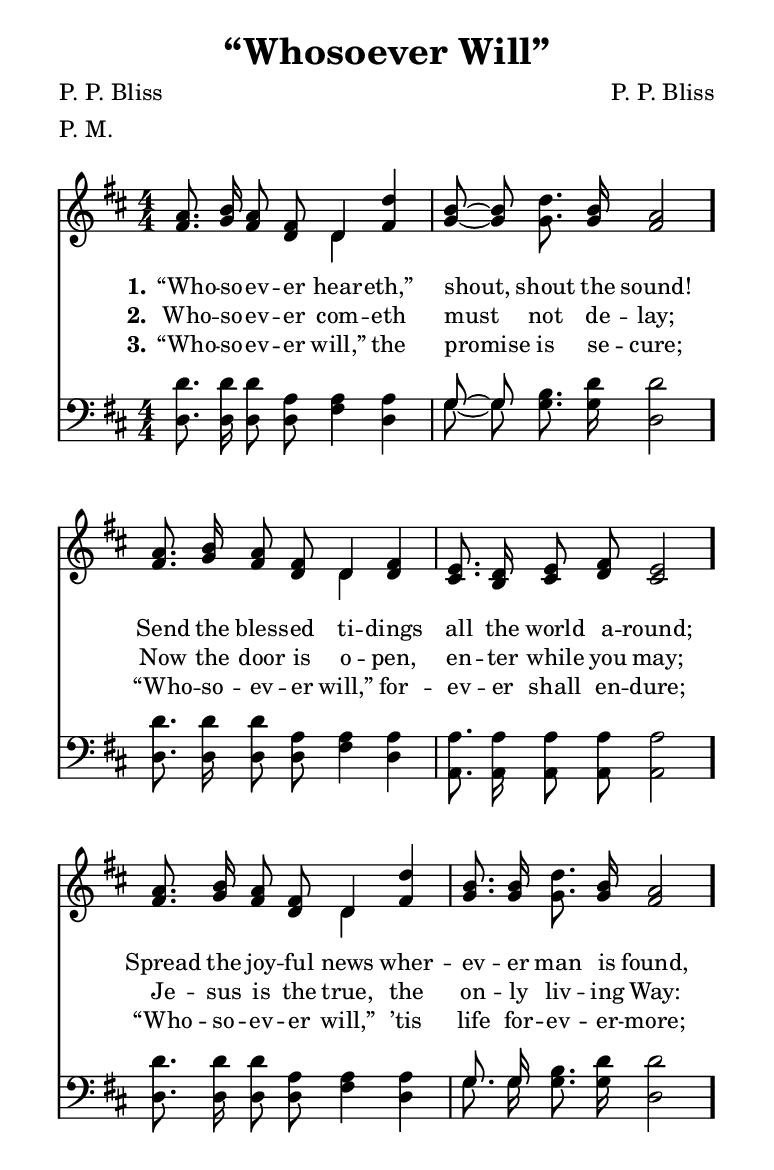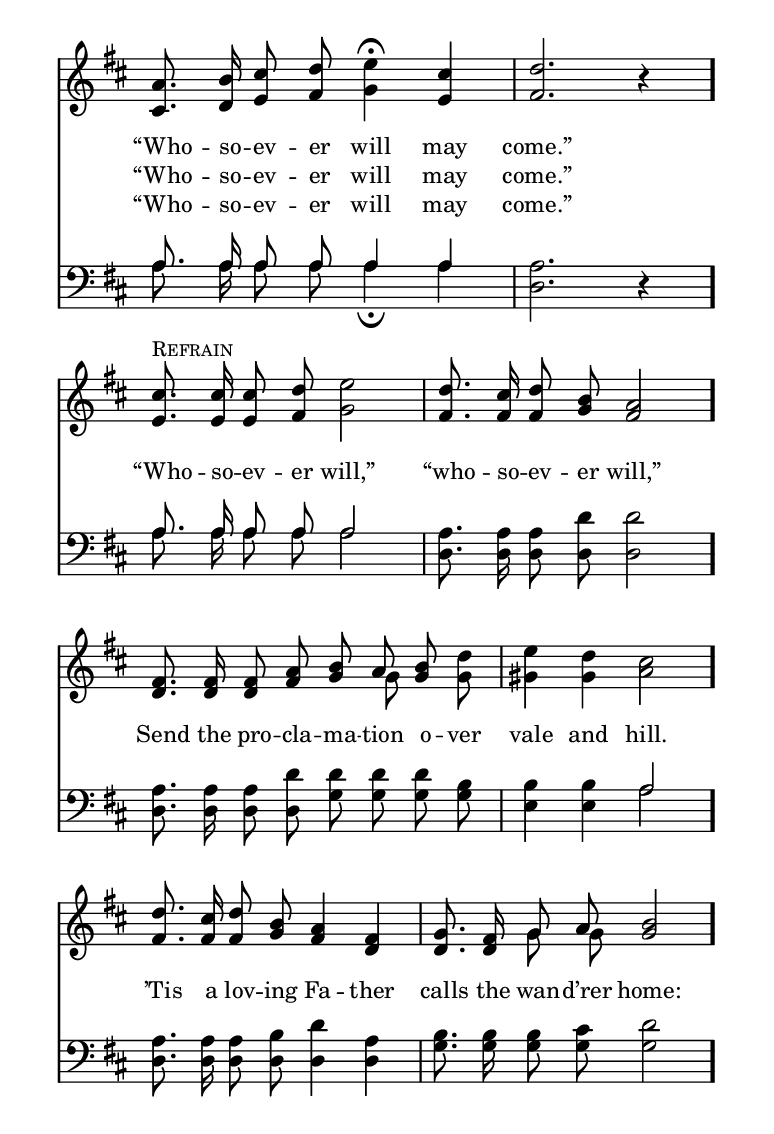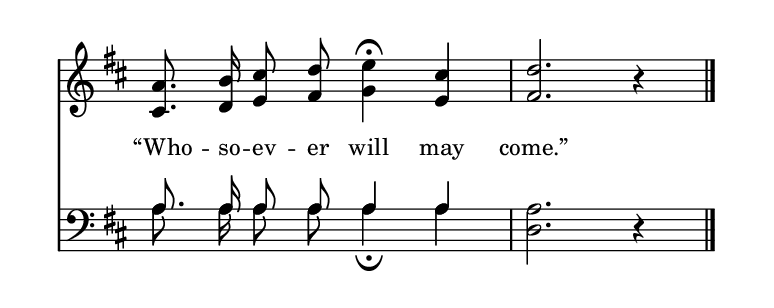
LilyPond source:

\include "common/global.ily"
\paper {
  \include "common/paper.ily"
  ragged-last-bottom = ##t
  system-count = #(cond (is-eogsized 6) (#t #f))
  systems-per-page = #(cond (is-eogsized 5) (#t #f))
}

\header{
  %gospel
  hymnnumber = "138"
  title = "“Whosoever Will”"
  tunename = ""
  meter = "P. M."
  poet = "P. P. Bliss"
  composer = "P. P. Bliss"
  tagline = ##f
}

% for fermata in MIDI
ta = { \tempo 4=80 }
tb = { \tempo 4=40 }

patternAA = { c8. c16 c8 c8 c4 c4 | c8 ~ c8  c8. c16 c2 }
patternAB = { c8. c16 c8 c8 c4 c4 | c8.  c16 c8  c8  c2 }
patternAC = { c8. c16 c8 c8 c4 c4 | c8.  c16 c8. c16 c2 }

patternBA = { c8. c16 c8 c8 \tb c4 \ta c4 | c2. c4 }

patternCA = { c8. c16 c8 c8 c2 }

patternDA = { c8. c16 c8 c8 c8 c8 c8 c8 | c4 c4 c2 }

global = {
  \include "common/overrides.ily"
  \override Staff.TimeSignature.style = #'numbered
  \time 4/4
  \override Score.MetronomeMark.transparent = ##t % hide all fermata changes too
  \ta
  \key d \major
  \autoBeamOff
}

notesSoprano = {
\global
\relative c'' {

  \changePitch \patternAA { a b a fis d d' | b b d b a }
  \changePitch \patternAB { a b a fis d fis | e d e fis e }
  \changePitch \patternAC { a b a fis d d' | b b d b a }
  \changePitch \patternBA { a b cis d e \fermata cis | d r }

  << s^\markup { \small \caps "Refrain" }
  \changePitch \patternCA { cis cis cis d e | d cis d b a } >>
  \changePitch \patternDA { fis fis fis a b a b d | e d cis }
  \changePitch \patternAB { d cis d b a fis | g fis g a b }
  \changePitch \patternBA { a b cis d e \fermata cis | d r }

  \bar "|."

}
}

notesAlto = {
\global
\relative e' {

  \changePitch \patternAA { fis g fis d d fis | g g g g fis }
  \changePitch \patternAB { fis g fis d d d | cis b cis d cis }
  \changePitch \patternAC { fis g fis d d fis | g g g g fis }
  \changePitch \patternBA { cis d e fis g e | fis r }

  \changePitch \patternCA { e e e fis g | fis fis fis g fis }
  \changePitch \patternDA { d d d fis g g g g | gis gis a }
  \changePitch \patternAB { fis fis fis g fis d | d d g g g }
  \changePitch \patternBA { cis, d e fis g e | fis r }

}
}

notesTenor = {
\global
\relative a {

  \changePitch \patternAA { d d d a a a | g g b d d }
  \changePitch \patternAB { d d d a a a | a a a a a }
  \changePitch \patternAC { d d d a a a | g g b d d }
  \changePitch \patternBA { a a a a a a | a r }

  \changePitch \patternCA { a a a a a | a a a d d }
  \changePitch \patternDA { a a a d d d d b | b b a }
  \changePitch \patternAB { a a a b d a | b b b cis d }
  \changePitch \patternBA { a a a a a a | a r }

}
}

notesBass = {
\global
\relative f {

  \changePitch \patternAA { d d d d fis d | g g g g d }
  \changePitch \patternAB { d d d d fis d | a a a a a }
  \changePitch \patternAC { d d d d fis d | g g g g d }
  \changePitch \patternBA { a' a a a a_\fermata a | d, r }

  \changePitch \patternCA { a' a a a a | d, d d d d }
  \changePitch \patternDA { d d d d g g g g | e e a }
  \changePitch \patternAB { d, d d d d d | g g g g g }
  \changePitch \patternBA { a a a a a_\fermata a | d, r }

}
}

Refrain = \lyricmode {

“Who -- so -- ev -- er will,” “who -- so -- ev -- er will,” \bar "."
Send the pro -- cla -- ma -- tion o -- ver vale and hill. \bar "."
’Tis a lov -- ing Fa -- ther calls the wan -- d’rer home: \bar "."
“Who -- so -- ev -- er will may come.” \bar "."

}

wordsA = \lyricmode {
\set stanza = "1."

“Who -- so -- ev -- er hear -- eth,” shout, shout the sound! \bar "."
Send the bless -- ed ti -- dings all the world a -- round; \bar "."
Spread the joy -- ful news wher -- ev -- er man is found, \bar "."
“Who -- so -- ev -- er will may come.” \bar "."

}

wordsB = \lyricmode {
\set stanza = "2."

Who -- so -- ev -- er com -- eth must not de -- lay;
Now the door is o -- pen, en -- ter while you may;
Je -- sus is the true, the on -- ly liv -- ing Way:
“Who -- so -- ev -- er will may come.”

\Refrain

}

wordsC = \lyricmode {
\set stanza = "3."

“Who -- so -- ev -- er will,” the promise is se -- cure;
“Who -- so -- ev -- er will,” for -- ev -- er shall en -- dure;
“Who -- so -- ev -- er will,” ’tis life for -- ev -- er -- more;
“Who -- so -- ev -- er will may come.”

}

\score {
  \context ChoirStaff <<
    \context Staff = upper <<
      \set Staff.autoBeaming = ##f
      \set ChoirStaff.systemStartDelimiter = #'SystemStartBar
      \set ChoirStaff.printPartCombineTexts = ##f
      \partcombine #'(2 . 11) \notesSoprano \notesAlto
      \context NullVoice = sopranos { \voiceOne << \notesSoprano >> }
      \context Lyrics = one   \lyricsto sopranos \wordsA
      \context Lyrics = two   \lyricsto sopranos \wordsB
      \context Lyrics = three \lyricsto sopranos \wordsC
    >>
    \context Staff = men <<
      \set Staff.autoBeaming = ##f
      \clef bass
      \set ChoirStaff.printPartCombineTexts = ##f
      \partcombine #'(2 . 11) \notesTenor \notesBass
    >>
  >>
  \layout {
    \include "common/layout.ily"
  }
  #(cond ((ly:get-option 'eog-midi-permitted) #{ \midi{
    \include "common/midi.ily"
  } #}))
}

\version "2.19.49"  % necessary for upgrading to future LilyPond versions.

% vi:set et ts=2 sw=2 ai nocindent syntax=lilypond:
